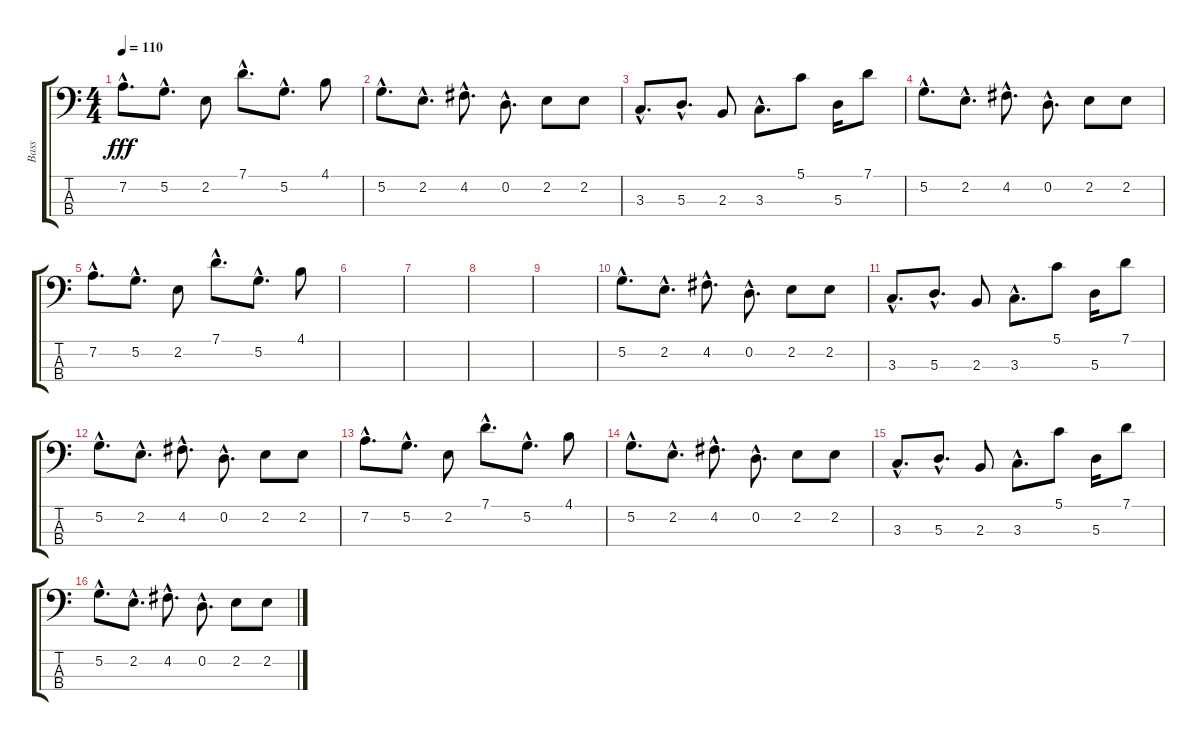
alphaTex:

\track ("Bass" "Bass") {instrument fretlessbass}
\staff {score tabs}
\tuning (G2 D2 A1 E1) {hide}
\ts (4 4)
\tempo 110
\clef f4
\ks c
7.2{hac}.8{d dy fff} 5.2{hac}.8{d} 2.2.8 7.1{hac}.8{d} 5.2{hac}.8{d} 4.1.8 |
5.2{hac}.8{d} 2.2{hac}.8{d} 4.2{hac}.8{d} 0.2{hac}.8{d} 2.2.8 2.2.8 |
3.3{hac}.8{d} 5.3{hac}.8{d} 2.3.8 3.3{hac}.8{d} 5.1.8 5.3.16 7.1.8 |
5.2{hac}.8{d} 2.2{hac}.8{d} 4.2{hac}.8{d} 0.2{hac}.8{d} 2.2.8 2.2.8 |
7.2{hac}.8{d} 5.2{hac}.8{d} 2.2.8 7.1{hac}.8{d} 5.2{hac}.8{d} 4.1.8 |
|
|
|
|
5.2{hac}.8{d} 2.2{hac}.8{d} 4.2{hac}.8{d} 0.2{hac}.8{d} 2.2.8 2.2.8 |
3.3{hac}.8{d} 5.3{hac}.8{d} 2.3.8 3.3{hac}.8{d} 5.1.8 5.3.16 7.1.8 |
5.2{hac}.8{d} 2.2{hac}.8{d} 4.2{hac}.8{d} 0.2{hac}.8{d} 2.2.8 2.2.8 |
7.2{hac}.8{d} 5.2{hac}.8{d} 2.2.8 7.1{hac}.8{d} 5.2{hac}.8{d} 4.1.8 |
5.2{hac}.8{d} 2.2{hac}.8{d} 4.2{hac}.8{d} 0.2{hac}.8{d} 2.2.8 2.2.8 |
3.3{hac}.8{d} 5.3{hac}.8{d} 2.3.8 3.3{hac}.8{d} 5.1.8 5.3.16 7.1.8 |
5.2{hac}.8{d} 2.2{hac}.8{d} 4.2{hac}.8{d} 0.2{hac}.8{d} 2.2.8 2.2.8
